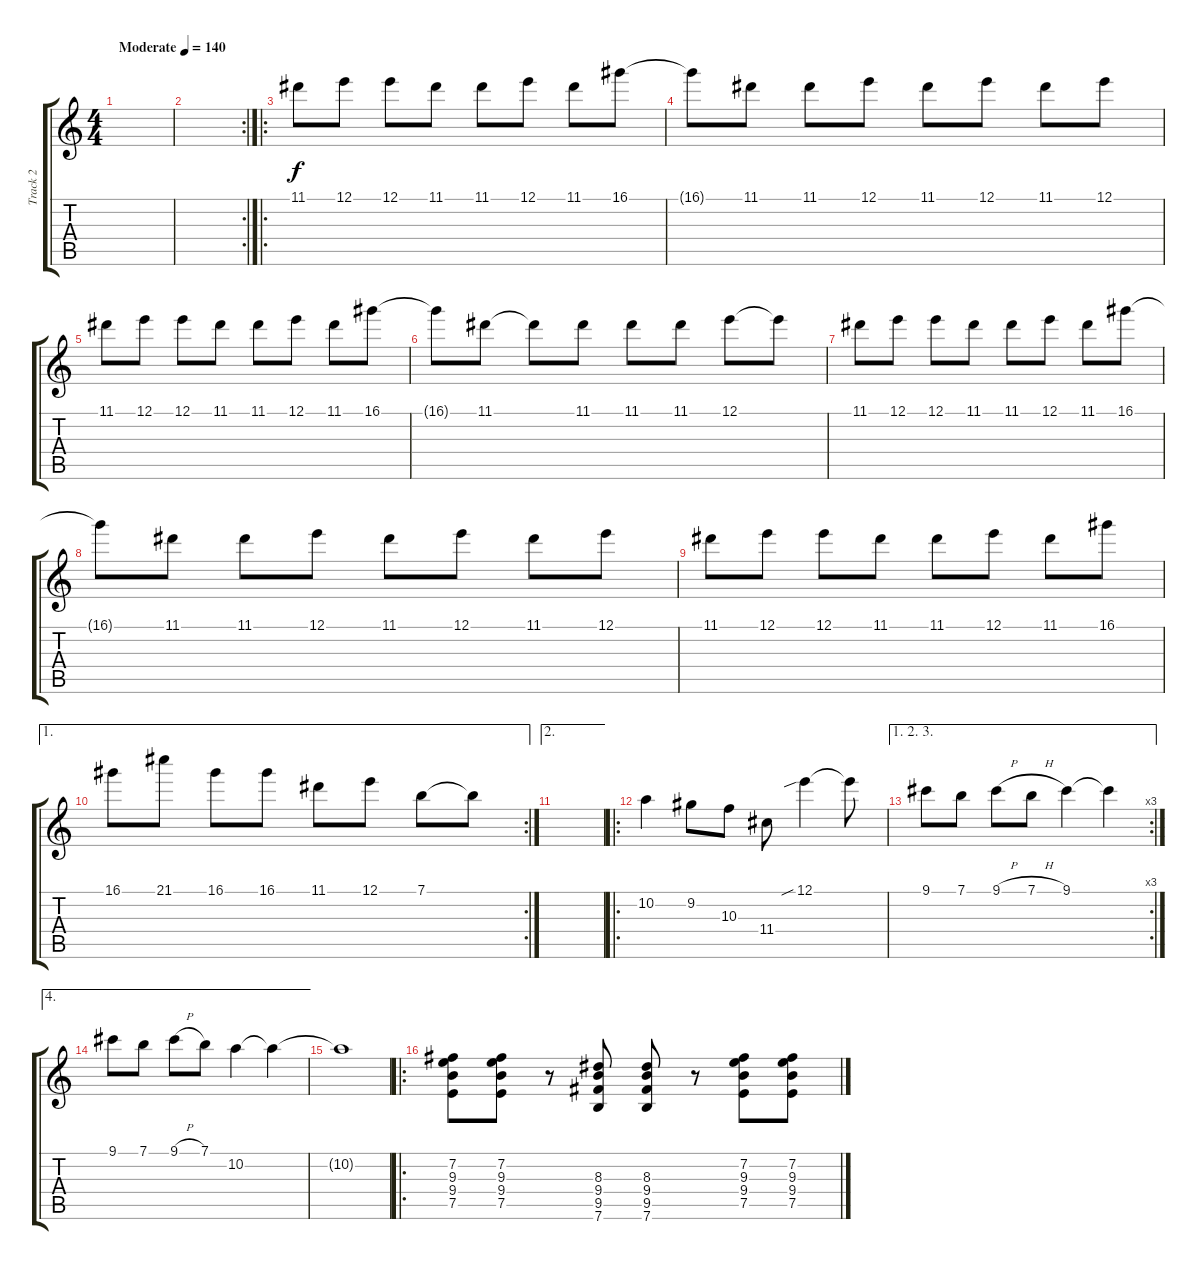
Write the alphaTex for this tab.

\track ("Track 2" "Track 2") {instrument electricguitarclean}
\staff {score tabs}
\tuning (E4 B3 G3 D3 A2 E2) {hide}
\ts (4 4)
\tempo (140 "Moderate")
\clef g2
\ks c
|
\rc 2
|
\ro
11.1.8 12.1.8 12.1.8 11.1.8 11.1.8 12.1.8 11.1.8 16.1.8 |
16.1{t}.8 11.1.8 11.1.8 12.1.8 11.1.8 12.1.8 11.1.8 12.1.8 |
11.1.8 12.1.8 12.1.8 11.1.8 11.1.8 12.1.8 11.1.8 16.1.8 |
16.1{t}.8 11.1.8 11.1{t}.8 11.1.8 11.1.8 11.1.8 12.1.8 12.1{t}.8 |
11.1.8 12.1.8 12.1.8 11.1.8 11.1.8 12.1.8 11.1.8 16.1.8 |
16.1{t}.8 11.1.8 11.1.8 12.1.8 11.1.8 12.1.8 11.1.8 12.1.8 |
11.1.8 12.1.8 12.1.8 11.1.8 11.1.8 12.1.8 11.1.8 16.1.8 |
\ae 1
\rc 2
16.1.8 21.1.8 16.1.8 16.1.8 11.1.8 12.1.8 7.1.8 7.1{t}.8 |
\ae 2
|
\ro
10.2.4 9.2.8 10.3.8 11.4.8 12.1{sib}.4 12.1{t}.8 |
\ae (1 2 3)
\rc 3
9.1.8 7.1.8 9.1{h}.8 7.1{h}.8 9.1.4 9.1{t}.4 |
\ae 4
9.1.8 7.1.8 9.1{h}.8 7.1.8 10.2.4 10.2{t}.4 |
10.2{t}.1 |
\ro
(7.2 9.3 9.4 7.5).8 (7.2 9.3 9.4 7.5).8 r.8 (8.3 9.4 9.5 7.6).8 (8.3 9.4 9.5 7.6).8 r.8 (7.2 9.3 9.4 7.5).8 (7.2 9.3 9.4 7.5).8
